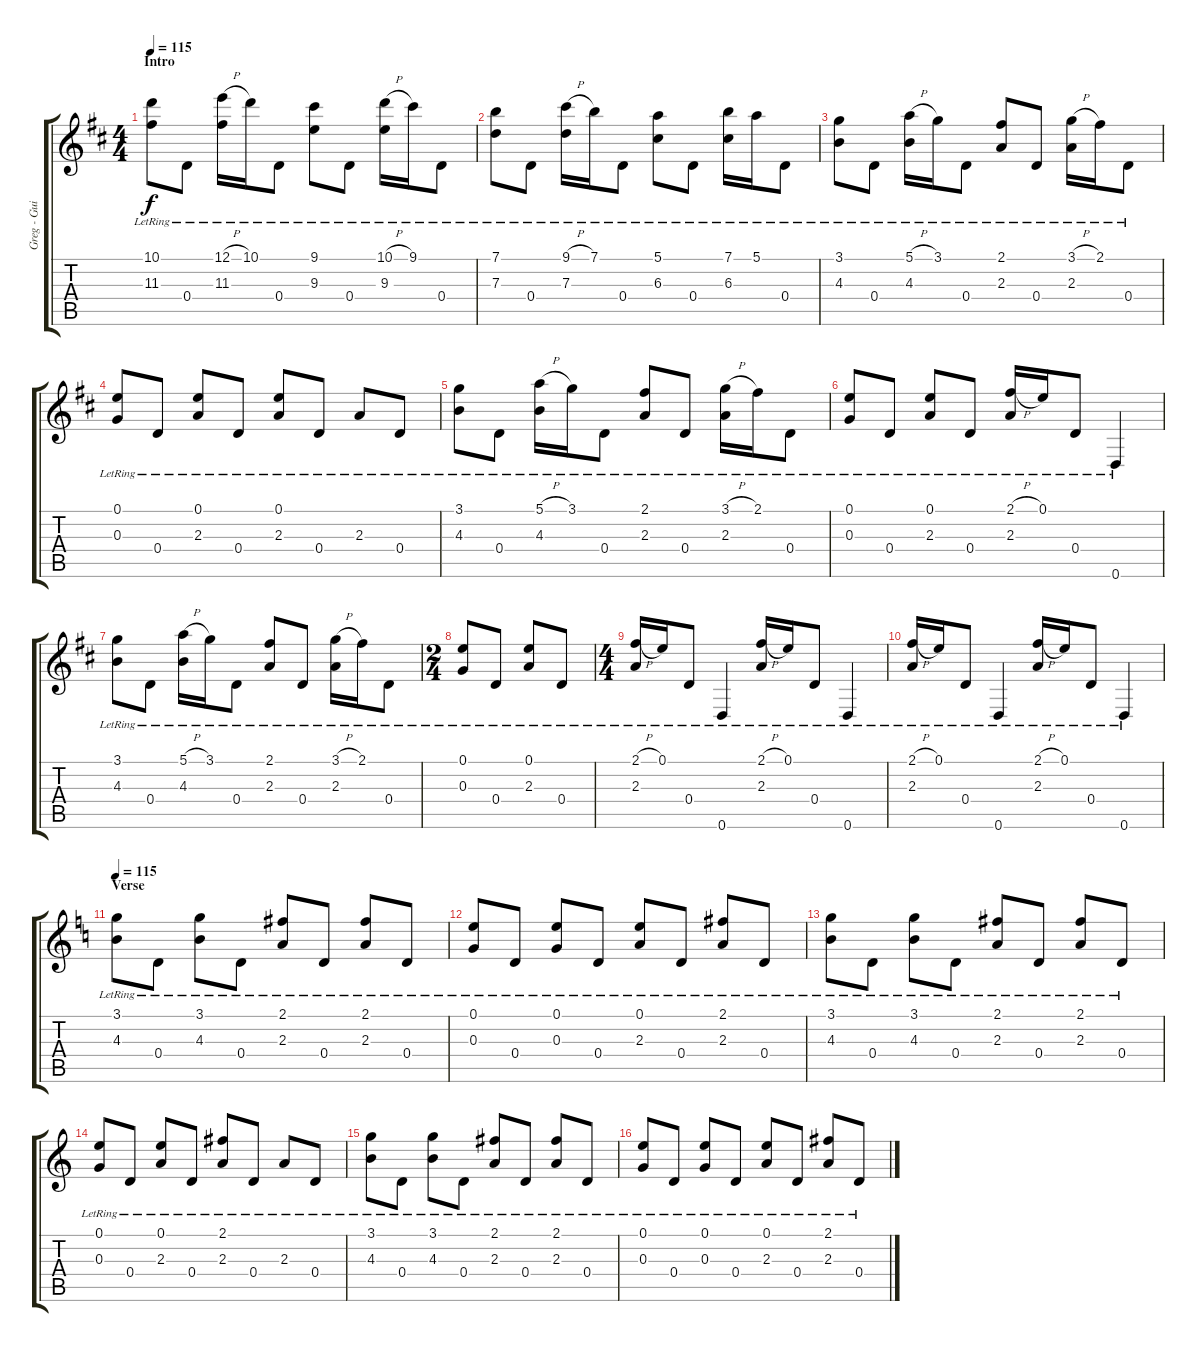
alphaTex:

\track ("Greg - Guitar 1" "Greg - Gui") {instrument acousticguitarnylon}
\staff {score tabs}
\tuning (E4 B3 G3 D3 A2 D2) {hide}
\ts (4 4)
\section ("" "Intro")
\tempo 115
\clef g2
\ks d
(10.1{lr} 11.3{lr}).8{dy f instrument acousticguitarnylon} 0.4{lr}.8 (12.1{h lr} 11.3{lr}).16 10.1{lr}.16 0.4{lr}.8 (9.1{lr} 9.3{lr}).8 0.4{lr}.8 (10.1{h lr} 9.3{lr}).16 9.1{lr}.16 0.4{lr}.8 |
(7.1{lr} 7.3{lr}).8 0.4{lr}.8 (9.1{h lr} 7.3{lr}).16 7.1{lr}.16 0.4{lr}.8 (5.1{lr} 6.3{lr}).8 0.4{lr}.8 (7.1{lr} 6.3{lr}).16 5.1{lr}.16 0.4{lr}.8 |
(3.1{lr} 4.3{lr}).8 0.4{lr}.8 (5.1{h lr} 4.3{lr}).16 3.1{lr}.16 0.4{lr}.8 (2.1{lr} 2.3{lr}).8 0.4{lr}.8 (3.1{h lr} 2.3{lr}).16 2.1{lr}.16 0.4{lr}.8 |
(0.1{lr} 0.3{lr}).8 0.4{lr}.8 (0.1{lr} 2.3{lr}).8 0.4{lr}.8 (0.1{lr} 2.3{lr}).8 0.4{lr}.8 2.3{lr}.8 0.4{lr}.8 |
(3.1{lr} 4.3{lr}).8 0.4{lr}.8 (5.1{h lr} 4.3{lr}).16 3.1{lr}.16 0.4{lr}.8 (2.1{lr} 2.3{lr}).8 0.4{lr}.8 (3.1{h lr} 2.3{lr}).16 2.1{lr}.16 0.4{lr}.8 |
(0.1{lr} 0.3{lr}).8 0.4{lr}.8 (0.1{lr} 2.3{lr}).8 0.4{lr}.8 (2.1{h lr} 2.3{lr}).16 0.1{lr}.16 0.4{lr}.8 0.6{lr}.4 |
(3.1{lr} 4.3{lr}).8 0.4{lr}.8 (5.1{h lr} 4.3{lr}).16 3.1{lr}.16 0.4{lr}.8 (2.1{lr} 2.3{lr}).8 0.4{lr}.8 (3.1{h lr} 2.3{lr}).16 2.1{lr}.16 0.4{lr}.8 |
\ts (2 4)
(0.1{lr} 0.3{lr}).8 0.4{lr}.8 (0.1{lr} 2.3{lr}).8 0.4{lr}.8 |
\ts (4 4)
(2.1{h lr} 2.3{lr}).16 0.1{lr}.16 0.4{lr}.8 0.6{lr}.4 (2.1{h lr} 2.3{lr}).16 0.1{lr}.16 0.4{lr}.8 0.6{lr}.4 |
(2.1{h lr} 2.3{lr}).16 0.1{lr}.16 0.4{lr}.8 0.6{lr}.4 (2.1{h lr} 2.3{lr}).16 0.1{lr}.16 0.4{lr}.8 0.6{lr}.4 |
\section ("" "Verse")
\tempo 115
\ks c
(3.1{lr} 4.3{lr}).8 0.4{lr}.8 (3.1{lr} 4.3{lr}).8 0.4{lr}.8 (2.1{lr} 2.3{lr}).8 0.4{lr}.8 (2.1{lr} 2.3{lr}).8 0.4{lr}.8 |
(0.1{lr} 0.3{lr}).8 0.4{lr}.8 (0.1{lr} 0.3{lr}).8 0.4{lr}.8 (0.1{lr} 2.3{lr}).8 0.4{lr}.8 (2.1{lr} 2.3{lr}).8 0.4{lr}.8 |
(3.1{lr} 4.3{lr}).8 0.4{lr}.8 (3.1{lr} 4.3{lr}).8 0.4{lr}.8 (2.1{lr} 2.3{lr}).8 0.4{lr}.8 (2.1{lr} 2.3{lr}).8 0.4{lr}.8 |
(0.1{lr} 0.3{lr}).8 0.4{lr}.8 (0.1{lr} 2.3{lr}).8 0.4{lr}.8 (2.1{lr} 2.3{lr}).8 0.4{lr}.8 2.3{lr}.8 0.4{lr}.8 |
(3.1{lr} 4.3{lr}).8 0.4{lr}.8 (3.1{lr} 4.3{lr}).8 0.4{lr}.8 (2.1{lr} 2.3{lr}).8 0.4{lr}.8 (2.1{lr} 2.3{lr}).8 0.4{lr}.8 |
(0.1{lr} 0.3{lr}).8 0.4{lr}.8 (0.1{lr} 0.3{lr}).8 0.4{lr}.8 (0.1{lr} 2.3{lr}).8 0.4{lr}.8 (2.1{lr} 2.3{lr}).8 0.4{lr}.8
